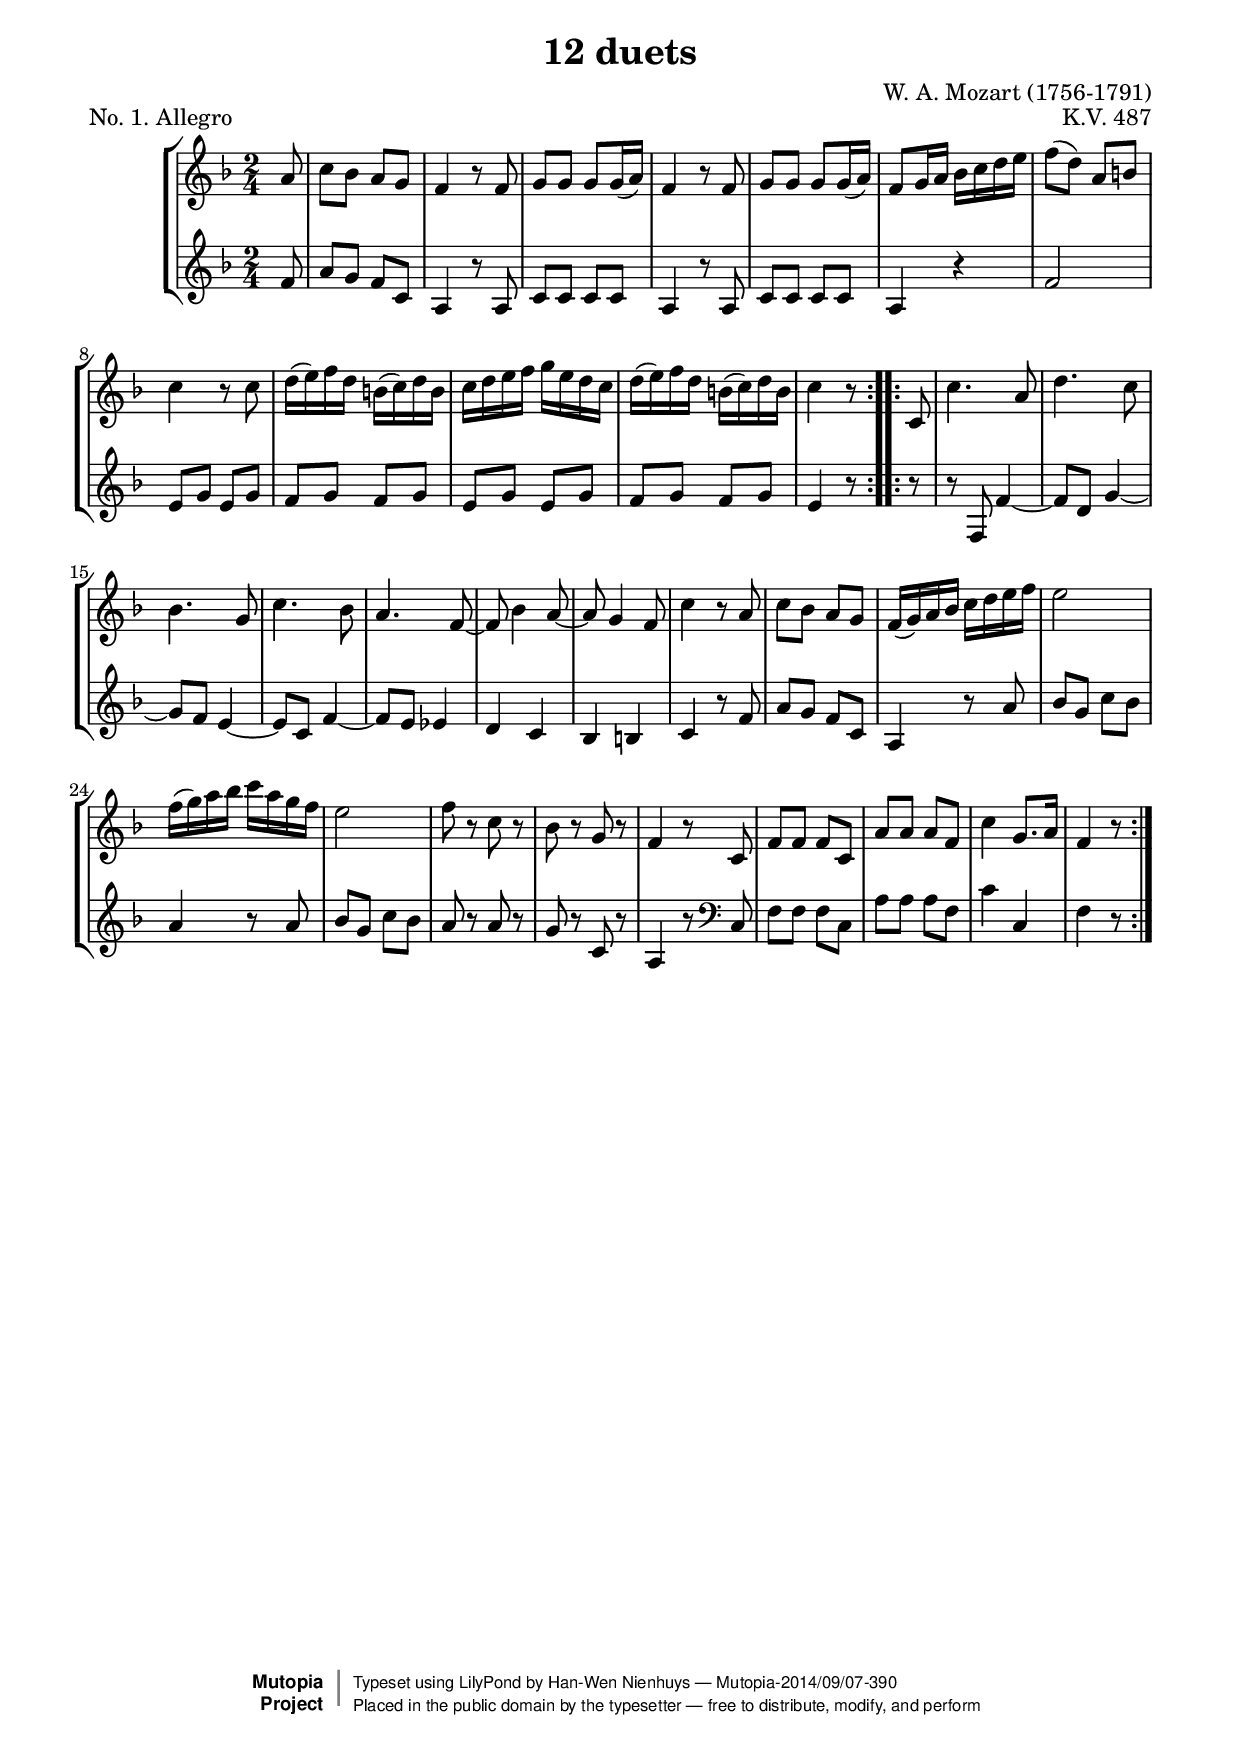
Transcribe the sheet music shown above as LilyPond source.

\version "2.19.7"
\version "2.19.7"

\header {
    title = "12 duets"
    composer = "W. A. Mozart (1756-1791)"
    opus = "K.V. 487"

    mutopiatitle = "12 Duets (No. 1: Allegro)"
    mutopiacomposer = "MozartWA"
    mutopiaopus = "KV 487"
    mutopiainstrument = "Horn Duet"
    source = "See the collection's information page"
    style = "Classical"
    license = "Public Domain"
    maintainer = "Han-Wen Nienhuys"
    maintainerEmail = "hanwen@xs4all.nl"

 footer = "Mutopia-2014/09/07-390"
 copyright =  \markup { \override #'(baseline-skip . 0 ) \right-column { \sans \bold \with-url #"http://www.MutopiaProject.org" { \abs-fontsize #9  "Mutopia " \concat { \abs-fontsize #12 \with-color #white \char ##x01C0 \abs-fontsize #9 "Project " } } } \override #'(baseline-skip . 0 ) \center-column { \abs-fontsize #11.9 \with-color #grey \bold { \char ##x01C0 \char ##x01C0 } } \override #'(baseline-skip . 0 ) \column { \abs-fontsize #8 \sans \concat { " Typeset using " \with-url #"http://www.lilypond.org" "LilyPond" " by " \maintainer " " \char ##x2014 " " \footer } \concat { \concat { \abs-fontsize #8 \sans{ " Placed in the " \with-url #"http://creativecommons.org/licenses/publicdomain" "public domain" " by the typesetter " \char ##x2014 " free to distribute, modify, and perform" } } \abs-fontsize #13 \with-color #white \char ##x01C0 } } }
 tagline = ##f
}

\paper {
  % previously
  line-width = 18.0\cm
  % but looked asymetrical
  left-margin = 15\mm
  right-margin = 15\mm
}


global =      \sequential  {
  \partial 8 \time 2/4
  \key f \major
}
hornI = \relative c''
{
  \repeat volta 2 {
    a8
    c bes a g |
    f4 r8 f |
    g g g g16( a)
    f4 r8 f |
    g g  g g16 ( a16) |
    f8 g16 a bes c d e
    \octaveCheck f''
    f8( d ) a b
    c4 r8 c |
    d16( e) f d b( c) d b
    c d e f g e d c
    d( e ) f d b( c ) d b
    c4 r8
  }
  \repeat volta 2 {
    \octaveCheck c''
    c,8 c'4. a8 |
    d4. c8 |
    bes4. g8|
    c4. bes8 |
    a4.  f8 ~ f bes4 a8~ a g4 f8
    c'4 r8 a c bes a g
    \octaveCheck f'
    f16( g ) a bes c d e f | e2
    f16( g) a bes c a g f |
    e2 f8 r c r |
    bes r g r |
    f4 r8 c |
    f f f c
    a' a a f
    c'4 g8. a16 f4 r8
  }

}


hornII =
\relative c' {

  \repeat volta 2 {
    f8 a g f c a4 r8 a c8 c c c
    a4 r8 a8 c c c c
    a4 r |
    \octaveCheck f
    f'2 e8 g e g f g f g e g e g f g f g
    e4 r8
  }
  \repeat volta 2 {
    r8 | r
    f,8 f'4~ f8 d g4 ~ g8 f
    e4 ~ e8 c f4 ~ f8 e es4 d c
    \octaveCheck bes
    bes b |
    c r8 f a g f c a4
    r8 a'8
    bes8 g c bes a4 r8 a8
    bes g c bes a r a r g r c, r a4 r8

    % should be conditional for horn only.
    \clef bass
    c,8 f f f c a' a a f c'4 c,
    % the Stoesser says e here, but that   is too strange.
    f4
    r8
  }

}

\score {
  \new StaffGroup   <<
    \new Staff << \global \hornI >>
    \new Staff <<\global \hornII >>
  >>
  \layout { }

  \midi {
    \tempo 4 = 90
  }

  \header {
    piece = "No. 1. Allegro"
  }
}
